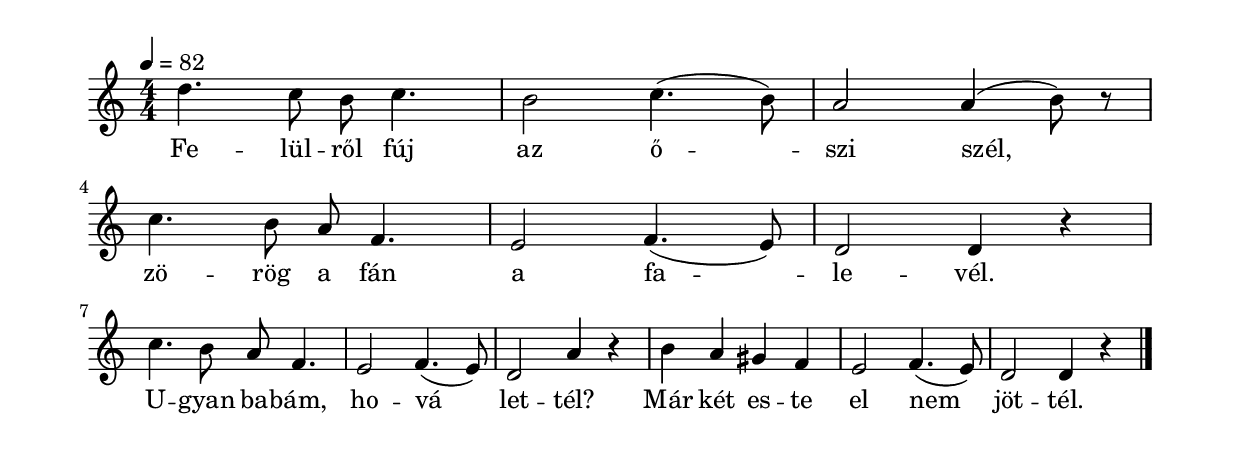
\paper {
  indent = 0\mm
  line-width = 180\mm
  oddHeaderMarkup = ""
  evenHeaderMarkup = ""
  oddFooterMarkup = ""
  evenFooterMarkup = ""
}

\score{
\relative c' {
\numericTimeSignature
\time 4/4
\key c \major
\tempo 4 = 82
d'4. c8 b c4. b2 c4.( b8) a2 a4( b8) r\break
c4. b8 a f4. e2  f4.( e8) d2 d4 r\break
c'4. b8 a f4. e2  f4.( e8) d2 a'4 r
b a gis f e2 f4.( e8) d2 d4 r\bar "|."
} 
\addlyrics {
  Fe -- lül -- ről fúj az ő -- szi szél,
  zö -- rög a fán a fa -- le -- vél.
  U -- gyan ba -- bám, ho -- vá let -- tél?
  Már két es -- te el nem jöt -- tél.
  } 

\midi { }
\layout { }
}

\version "2.17.4"